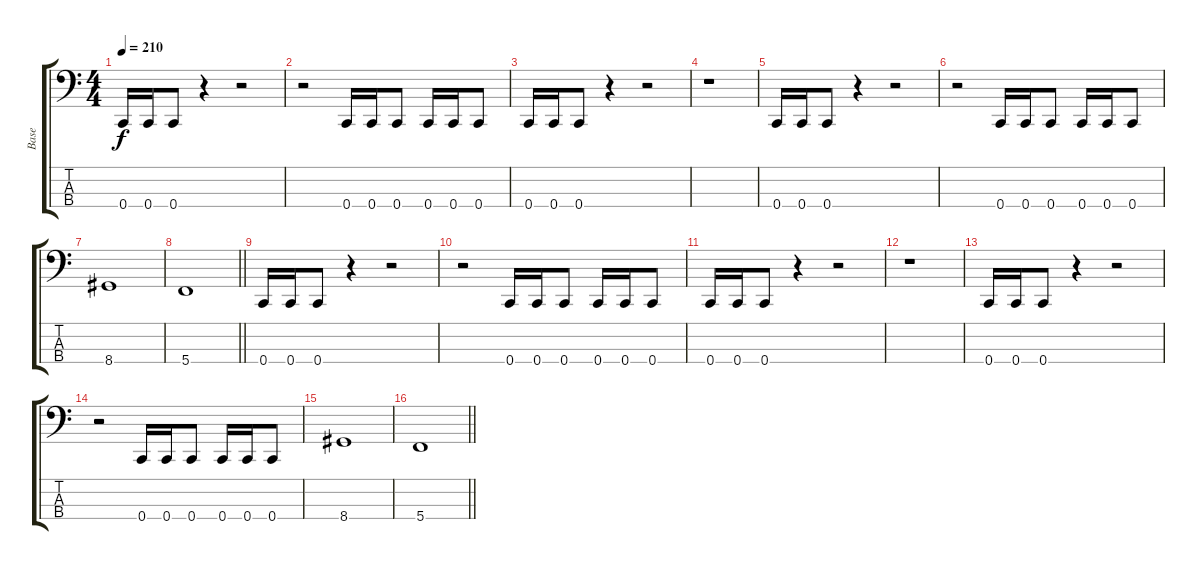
\track ("Base" "Base") {instrument electricbassfinger}
\staff {score tabs}
\tuning (F2 C2 G1 C1) {hide}
\ts (4 4)
\tempo 210
\clef f4
\ks c
0.4.16{dy f} 0.4.16 0.4.8 r.4 r.2 |
r.2 0.4.16 0.4.16 0.4.8 0.4.16 0.4.16 0.4.8 |
0.4.16 0.4.16 0.4.8 r.4 r.2 |
r.1 |
0.4.16 0.4.16 0.4.8 r.4 r.2 |
r.2 0.4.16 0.4.16 0.4.8 0.4.16 0.4.16 0.4.8 |
8.4.1 |
\barLineRight lightlight
5.4.1 |
0.4.16 0.4.16 0.4.8 r.4 r.2 |
r.2 0.4.16 0.4.16 0.4.8 0.4.16 0.4.16 0.4.8 |
0.4.16 0.4.16 0.4.8 r.4 r.2 |
r.1 |
0.4.16 0.4.16 0.4.8 r.4 r.2 |
r.2 0.4.16 0.4.16 0.4.8 0.4.16 0.4.16 0.4.8 |
8.4.1 |
\barLineRight lightlight
5.4.1
